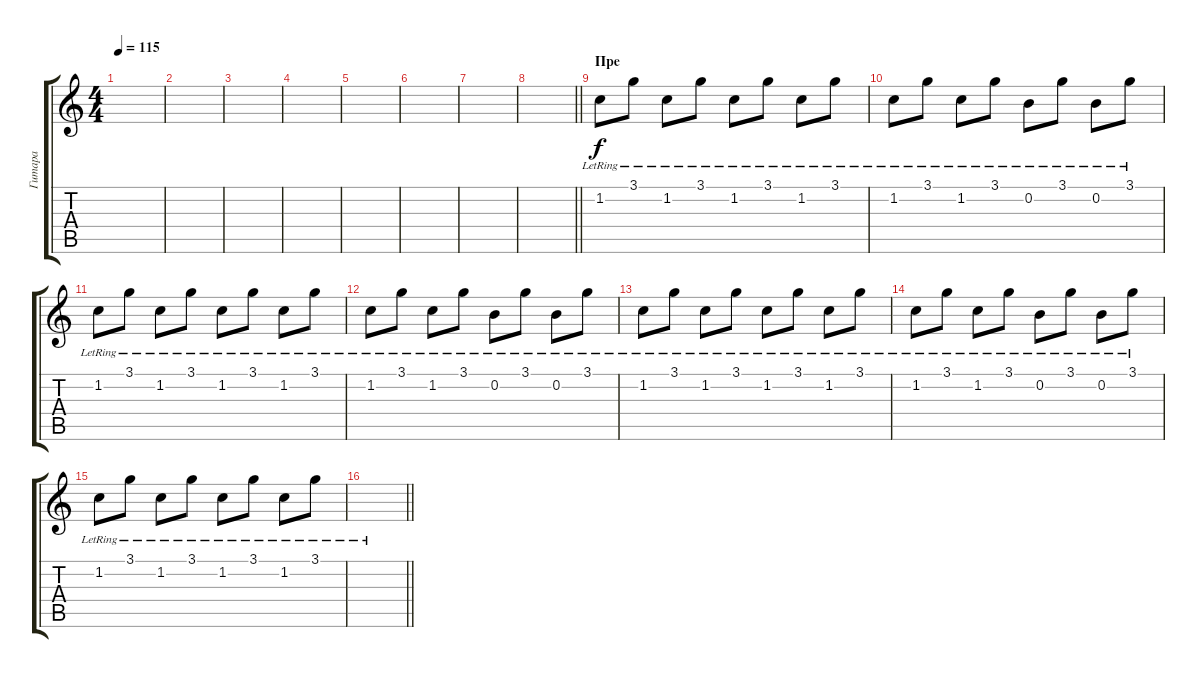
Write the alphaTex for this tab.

\track ("Гитара" "Гитара") {instrument electricguitarclean}
\staff {score tabs}
\tuning (E4 B3 G3 D3 A2 E2) {hide}
\ts (4 4)
\tempo 115
\clef g2
\ks c
|
|
|
|
|
|
|
\barLineRight lightlight
|
\section ("" "Пре")
1.2{lr}.8 3.1{lr}.8 1.2{lr}.8 3.1{lr}.8 1.2{lr}.8 3.1{lr}.8 1.2{lr}.8 3.1{lr}.8 |
1.2{lr}.8 3.1{lr}.8 1.2{lr}.8 3.1{lr}.8 0.2{lr}.8 3.1{lr}.8 0.2{lr}.8 3.1{lr}.8 |
1.2{lr}.8 3.1{lr}.8 1.2{lr}.8 3.1{lr}.8 1.2{lr}.8 3.1{lr}.8 1.2{lr}.8 3.1{lr}.8 |
1.2{lr}.8 3.1{lr}.8 1.2{lr}.8 3.1{lr}.8 0.2{lr}.8 3.1{lr}.8 0.2{lr}.8 3.1{lr}.8 |
1.2{lr}.8 3.1{lr}.8 1.2{lr}.8 3.1{lr}.8 1.2{lr}.8 3.1{lr}.8 1.2{lr}.8 3.1{lr}.8 |
1.2{lr}.8 3.1{lr}.8 1.2{lr}.8 3.1{lr}.8 0.2{lr}.8 3.1{lr}.8 0.2{lr}.8 3.1{lr}.8 |
1.2{lr}.8 3.1{lr}.8 1.2{lr}.8 3.1{lr}.8 1.2{lr}.8 3.1{lr}.8 1.2{lr}.8 3.1{lr}.8 |
\barLineRight lightlight
